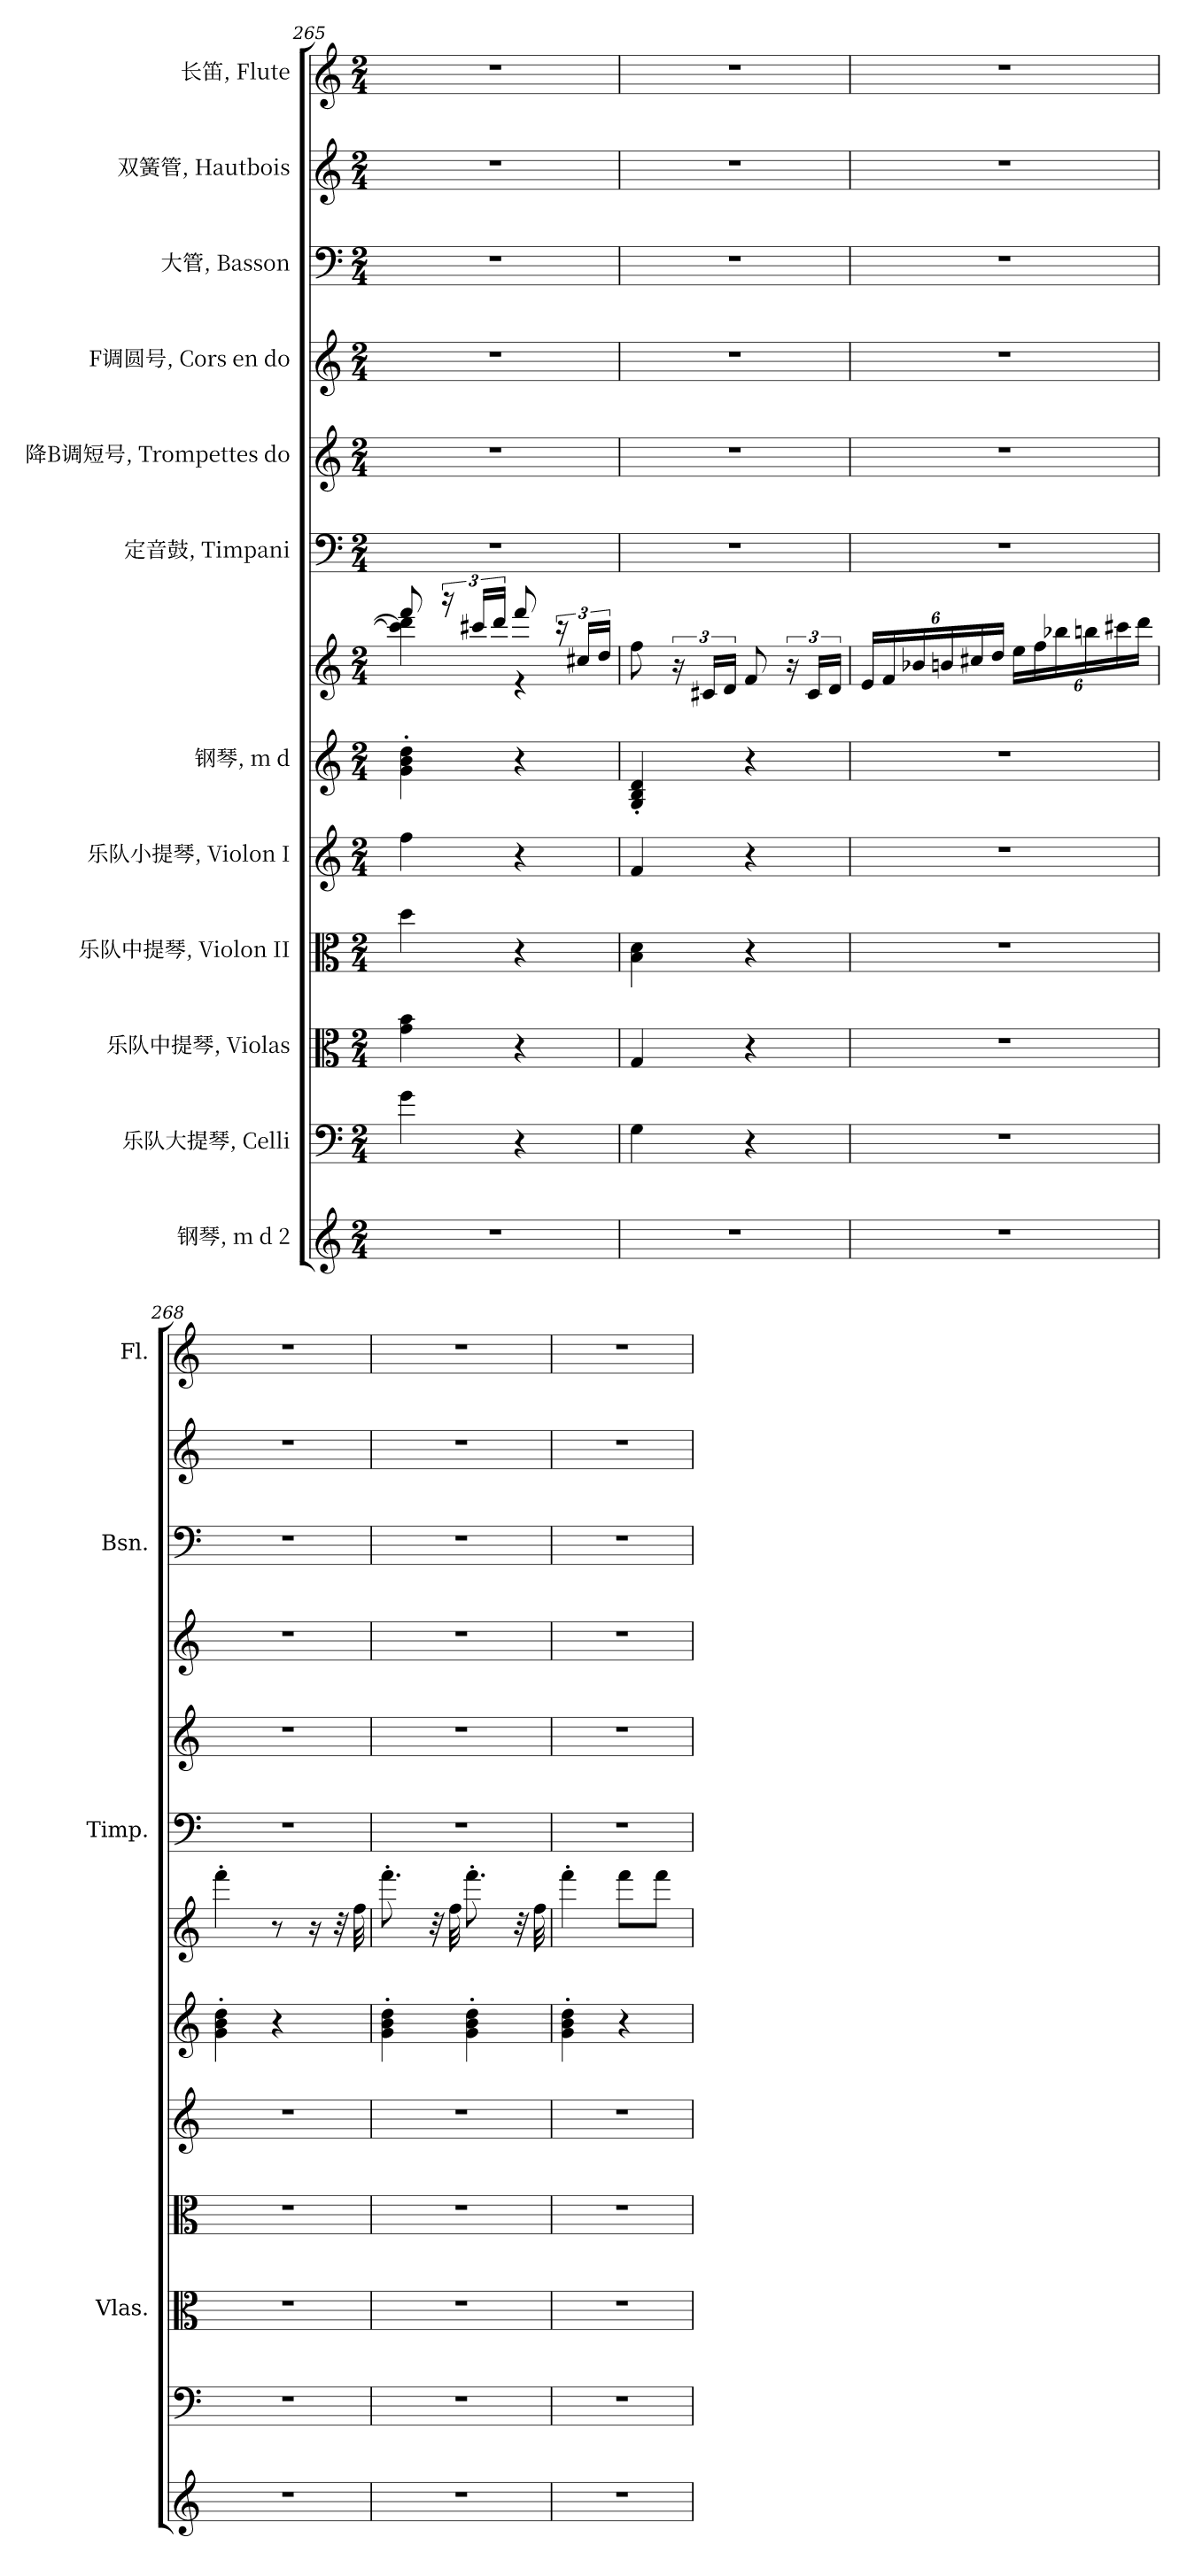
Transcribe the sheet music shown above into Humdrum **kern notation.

**kern	**kern	**kern	**kern	**kern	**kern	**kern	**kern	**kern	**kern	**kern	**kern	**kern
*part12	*part11	*part10	*part9	*part8	*part7	*part7	*part6	*part5	*part4	*part3	*part2	*part1
*staff13	*staff12	*staff11	*staff10	*staff9	*staff8	*staff7	*staff6	*staff5	*staff4	*staff3	*staff2	*staff1
*I"钢琴, m d 2	*I"乐队大提琴, Celli	*I"乐队中提琴, Violas	*I"乐队中提琴, Violon II	*I"乐队小提琴, Violon I	*I"钢琴, m d	*	*I"定音鼓, Timpani	*I"降B调短号, Trompettes do	*I"F调圆号, Cors en do	*I"大管, Basson	*I"双簧管, Hautbois	*I"长笛, Flute
*	*	*I'Vlas.	*	*	*	*	*I'Timp.	*	*	*I'Bsn.	*	*I'Fl.
*clefG2	*clefF4	*clefC3	*clefC3	*clefG2	*clefG2	*clefG2	*clefF4	*clefG2	*clefG2	*clefF4	*clefG2	*clefG2
*	*	*	*	*	*	*	*	*ITrd1c2	*ITrd4c7	*	*	*
*k[]	*k[]	*k[]	*k[]	*k[]	*k[]	*k[]	*k[]	*k[b-e-]	*k[b-]	*k[]	*k[]	*k[]
*M2/4	*M2/4	*M2/4	*M2/4	*M2/4	*M2/4	*M2/4	*M2/4	*M2/4	*M2/4	*M2/4	*M2/4	*M2/4
=265	=265	=265	=265	=265	=265	=265	=265	=265	=265	=265	=265	=265
*	*	*	*	*	*	*^	*	*	*	*	*	*
2r	4g\	4g\ 4b\	4dd\	4ff\	4g\' 4b\' 4dd\'	8fff/	4ccc#\] 4ddd\]	2r	2r	2r	2r	2r	2r
.	.	.	.	.	.	24r	.	.	.	.	.	.	.
.	.	.	.	.	.	24ccc#X/LL	.	.	.	.	.	.	.
.	.	.	.	.	.	24ddd/JJ	.	.	.	.	.	.	.
.	4r	4r	4r	4r	4r	8fff/	4r	.	.	.	.	.	.
.	.	.	.	.	.	24r	.	.	.	.	.	.	.
.	.	.	.	.	.	24cc#X/LL	.	.	.	.	.	.	.
.	.	.	.	.	.	24dd/JJ	.	.	.	.	.	.	.
*	*	*	*	*	*	*v	*v	*	*	*	*	*	*
!!LO:PB:g=z
=266	=266	=266	=266	=266	=266	=266	=266	=266	=266	=266	=266	=266
2r	4G\	4G/	4B\ 4d\	4f/	4G/' 4B/' 4d/'	8ff\	2r	2r	2r	2r	2r	2r
.	.	.	.	.	.	24r	.	.	.	.	.	.
.	.	.	.	.	.	24c#X/LL	.	.	.	.	.	.
.	.	.	.	.	.	24d/JJ	.	.	.	.	.	.
.	4r	4r	4r	4r	4r	8f/	.	.	.	.	.	.
.	.	.	.	.	.	24r	.	.	.	.	.	.
.	.	.	.	.	.	24c#/LL	.	.	.	.	.	.
.	.	.	.	.	.	24d/JJ	.	.	.	.	.	.
=267	=267	=267	=267	=267	=267	=267	=267	=267	=267	=267	=267	=267
*	*	*	*	*	*	*Xbrackettup	*	*	*	*	*	*
2r	2r	2r	2r	2r	2r	24e/LL	2r	2r	2r	2r	2r	2r
.	.	.	.	.	.	24f/	.	.	.	.	.	.
.	.	.	.	.	.	24b-X/	.	.	.	.	.	.
.	.	.	.	.	.	24bn/	.	.	.	.	.	.
.	.	.	.	.	.	24cc#X/	.	.	.	.	.	.
.	.	.	.	.	.	24dd/JJ	.	.	.	.	.	.
.	.	.	.	.	.	24ee\LL	.	.	.	.	.	.
.	.	.	.	.	.	24ff\	.	.	.	.	.	.
.	.	.	.	.	.	24bb-X\	.	.	.	.	.	.
.	.	.	.	.	.	24bbn\	.	.	.	.	.	.
.	.	.	.	.	.	24ccc#X\	.	.	.	.	.	.
.	.	.	.	.	.	24ddd\JJ	.	.	.	.	.	.
=268	=268	=268	=268	=268	=268	=268	=268	=268	=268	=268	=268	=268
2r	2r	2r	2r	2r	4g\' 4b\' 4dd\'	4fff'\	2r	2r	2r	2r	2r	2r
.	.	.	.	.	4r	8r	.	.	.	.	.	.
.	.	.	.	.	.	16r	.	.	.	.	.	.
.	.	.	.	.	.	32r	.	.	.	.	.	.
.	.	.	.	.	.	32ff\	.	.	.	.	.	.
=269	=269	=269	=269	=269	=269	=269	=269	=269	=269	=269	=269	=269
2r	2r	2r	2r	2r	4g\' 4b\' 4dd\'	8.fff'\	2r	2r	2r	2r	2r	2r
.	.	.	.	.	.	32r	.	.	.	.	.	.
.	.	.	.	.	.	32ff\	.	.	.	.	.	.
.	.	.	.	.	4g\' 4b\' 4dd\'	8.fff'\	.	.	.	.	.	.
.	.	.	.	.	.	32r	.	.	.	.	.	.
.	.	.	.	.	.	32ff\	.	.	.	.	.	.
!!LO:PB:g=z
=270	=270	=270	=270	=270	=270	=270	=270	=270	=270	=270	=270	=270
2r	2r	2r	2r	2r	4g\' 4b\' 4dd\'	4fff'\	2r	2r	2r	2r	2r	2r
.	.	.	.	.	4r	8fff\L	.	.	.	.	.	.
.	.	.	.	.	.	8fff\J	.	.	.	.	.	.
=	=	=	=	=	=	=	=	=	=	=	=	=
*-	*-	*-	*-	*-	*-	*-	*-	*-	*-	*-	*-	*-
